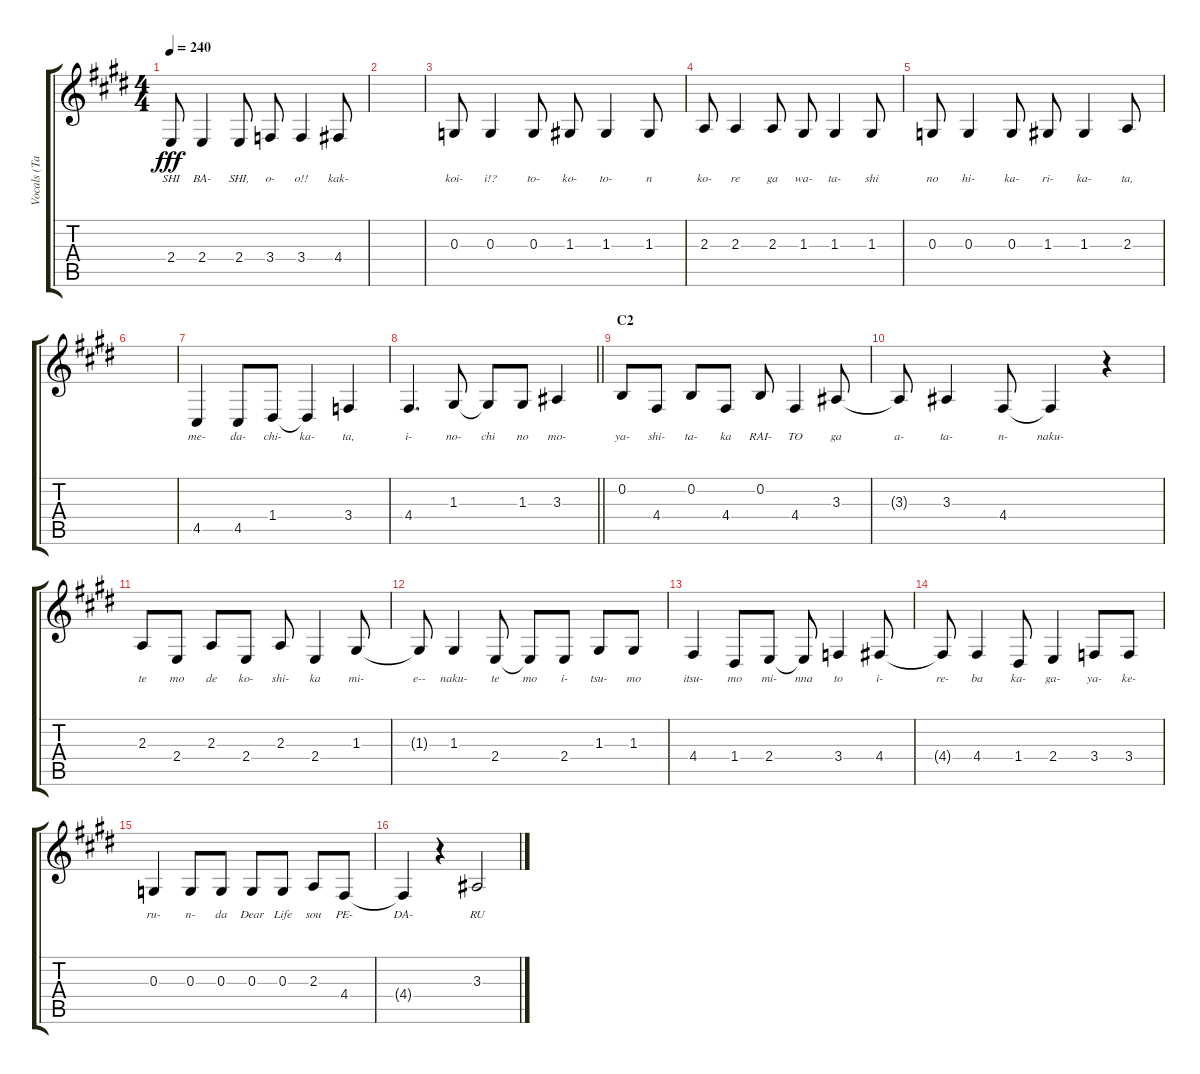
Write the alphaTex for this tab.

\track ("Vocals (Tainaka Ritsu)" "Vocals (Ta") {instrument altosax}
\staff {score tabs}
\tuning (E4 B3 G3 D3 A2 E2) {hide}
\ts (4 4)
\tempo 240
\clef g2
\ks e
2.4.8{lyrics (0 "SHI") lyrics (1 "") lyrics (2 "") lyrics (3 "") lyrics (4 "") dy fff} 2.4.4{lyrics (0 "BA-") lyrics (1 "") lyrics (2 "") lyrics (3 "") lyrics (4 "")} 2.4.8{lyrics (0 "SHI,") lyrics (1 "") lyrics (2 "") lyrics (3 "") lyrics (4 "")} 3.4.8{lyrics (0 "o-") lyrics (1 "") lyrics (2 "") lyrics (3 "") lyrics (4 "")} 3.4.4{lyrics (0 "o!!") lyrics (1 "") lyrics (2 "") lyrics (3 "") lyrics (4 "")} 4.4.8{lyrics (0 "kak-") lyrics (1 "") lyrics (2 "") lyrics (3 "") lyrics (4 "")} |
|
0.3.8{lyrics (0 "koi-") lyrics (1 "") lyrics (2 "") lyrics (3 "") lyrics (4 "")} 0.3.4{lyrics (0 "i!?") lyrics (1 "") lyrics (2 "") lyrics (3 "") lyrics (4 "")} 0.3.8{lyrics (0 "to-") lyrics (1 "") lyrics (2 "") lyrics (3 "") lyrics (4 "")} 1.3.8{lyrics (0 "ko-") lyrics (1 "") lyrics (2 "") lyrics (3 "") lyrics (4 "")} 1.3.4{lyrics (0 "to-") lyrics (1 "") lyrics (2 "") lyrics (3 "") lyrics (4 "")} 1.3.8{lyrics (0 "n") lyrics (1 "") lyrics (2 "") lyrics (3 "") lyrics (4 "")} |
2.3.8{lyrics (0 "ko-") lyrics (1 "") lyrics (2 "") lyrics (3 "") lyrics (4 "")} 2.3.4{lyrics (0 "re") lyrics (1 "") lyrics (2 "") lyrics (3 "") lyrics (4 "")} 2.3.8{lyrics (0 "ga") lyrics (1 "") lyrics (2 "") lyrics (3 "") lyrics (4 "")} 1.3.8{lyrics (0 "wa-") lyrics (1 "") lyrics (2 "") lyrics (3 "") lyrics (4 "")} 1.3.4{lyrics (0 "ta-") lyrics (1 "") lyrics (2 "") lyrics (3 "") lyrics (4 "")} 1.3.8{lyrics (0 "shi") lyrics (1 "") lyrics (2 "") lyrics (3 "") lyrics (4 "")} |
0.3.8{lyrics (0 "no") lyrics (1 "") lyrics (2 "") lyrics (3 "") lyrics (4 "")} 0.3.4{lyrics (0 "hi-") lyrics (1 "") lyrics (2 "") lyrics (3 "") lyrics (4 "")} 0.3.8{lyrics (0 "ka-") lyrics (1 "") lyrics (2 "") lyrics (3 "") lyrics (4 "")} 1.3.8{lyrics (0 "ri-") lyrics (1 "") lyrics (2 "") lyrics (3 "") lyrics (4 "")} 1.3.4{lyrics (0 "ka-") lyrics (1 "") lyrics (2 "") lyrics (3 "") lyrics (4 "")} 2.3.8{lyrics (0 "ta,") lyrics (1 "") lyrics (2 "") lyrics (3 "") lyrics (4 "")} |
|
4.5.4{lyrics (0 "me-") lyrics (1 "") lyrics (2 "") lyrics (3 "") lyrics (4 "")} 4.5.8{lyrics (0 "da-") lyrics (1 "") lyrics (2 "") lyrics (3 "") lyrics (4 "")} 1.4.8{lyrics (0 "chi-") lyrics (1 "") lyrics (2 "") lyrics (3 "") lyrics (4 "")} 1.4{t}.4{lyrics (0 "ka-") lyrics (1 "") lyrics (2 "") lyrics (3 "") lyrics (4 "")} 3.4.4{lyrics (0 "ta,") lyrics (1 "") lyrics (2 "") lyrics (3 "") lyrics (4 "")} |
\barLineRight lightlight
4.4.4{d lyrics (0 "i-") lyrics (1 "") lyrics (2 "") lyrics (3 "") lyrics (4 "")} 1.3.8{lyrics (0 "no-") lyrics (1 "") lyrics (2 "") lyrics (3 "") lyrics (4 "")} 1.3{t}.8{lyrics (0 "chi") lyrics (1 "") lyrics (2 "") lyrics (3 "") lyrics (4 "")} 1.3.8{lyrics (0 "no") lyrics (1 "") lyrics (2 "") lyrics (3 "") lyrics (4 "")} 3.3.4{lyrics (0 "mo-") lyrics (1 "") lyrics (2 "") lyrics (3 "") lyrics (4 "")} |
\section ("" "C2")
0.2.8{lyrics (0 "ya-") lyrics (1 "") lyrics (2 "") lyrics (3 "") lyrics (4 "")} 4.4.8{lyrics (0 "shi-") lyrics (1 "") lyrics (2 "") lyrics (3 "") lyrics (4 "")} 0.2.8{lyrics (0 "ta-") lyrics (1 "") lyrics (2 "") lyrics (3 "") lyrics (4 "")} 4.4.8{lyrics (0 "ka") lyrics (1 "") lyrics (2 "") lyrics (3 "") lyrics (4 "")} 0.2.8{lyrics (0 "RAI-") lyrics (1 "") lyrics (2 "") lyrics (3 "") lyrics (4 "")} 4.4.4{lyrics (0 "TO") lyrics (1 "") lyrics (2 "") lyrics (3 "") lyrics (4 "")} 3.3.8{lyrics (0 "ga") lyrics (1 "") lyrics (2 "") lyrics (3 "") lyrics (4 "")} |
3.3{t}.8{lyrics (0 "a-") lyrics (1 "") lyrics (2 "") lyrics (3 "") lyrics (4 "")} 3.3.4{lyrics (0 "ta-") lyrics (1 "") lyrics (2 "") lyrics (3 "") lyrics (4 "")} 4.4.8{lyrics (0 "n-") lyrics (1 "") lyrics (2 "") lyrics (3 "") lyrics (4 "")} 4.4{t}.4{lyrics (0 "naku-") lyrics (1 "") lyrics (2 "") lyrics (3 "") lyrics (4 "")} r.4 |
2.3.8{lyrics (0 "te") lyrics (1 "") lyrics (2 "") lyrics (3 "") lyrics (4 "")} 2.4.8{lyrics (0 "mo") lyrics (1 "") lyrics (2 "") lyrics (3 "") lyrics (4 "")} 2.3.8{lyrics (0 "de") lyrics (1 "") lyrics (2 "") lyrics (3 "") lyrics (4 "")} 2.4.8{lyrics (0 "ko-") lyrics (1 "") lyrics (2 "") lyrics (3 "") lyrics (4 "")} 2.3.8{lyrics (0 "shi-") lyrics (1 "") lyrics (2 "") lyrics (3 "") lyrics (4 "")} 2.4.4{lyrics (0 "ka") lyrics (1 "") lyrics (2 "") lyrics (3 "") lyrics (4 "")} 1.3.8{lyrics (0 "mi-") lyrics (1 "") lyrics (2 "") lyrics (3 "") lyrics (4 "")} |
1.3{t}.8{lyrics (0 "e--") lyrics (1 "") lyrics (2 "") lyrics (3 "") lyrics (4 "")} 1.3.4{lyrics (0 "naku-") lyrics (1 "") lyrics (2 "") lyrics (3 "") lyrics (4 "")} 2.4.8{lyrics (0 "te") lyrics (1 "") lyrics (2 "") lyrics (3 "") lyrics (4 "")} 2.4{t}.8{lyrics (0 "mo") lyrics (1 "") lyrics (2 "") lyrics (3 "") lyrics (4 "")} 2.4.8{lyrics (0 "i-") lyrics (1 "") lyrics (2 "") lyrics (3 "") lyrics (4 "")} 1.3.8{lyrics (0 "tsu-") lyrics (1 "") lyrics (2 "") lyrics (3 "") lyrics (4 "")} 1.3.8{lyrics (0 "mo") lyrics (1 "") lyrics (2 "") lyrics (3 "") lyrics (4 "")} |
4.4.4{lyrics (0 "itsu-") lyrics (1 "") lyrics (2 "") lyrics (3 "") lyrics (4 "")} 1.4.8{lyrics (0 "mo") lyrics (1 "") lyrics (2 "") lyrics (3 "") lyrics (4 "")} 2.4.8{lyrics (0 "mi-") lyrics (1 "") lyrics (2 "") lyrics (3 "") lyrics (4 "")} 2.4{t}.8{lyrics (0 "nna") lyrics (1 "") lyrics (2 "") lyrics (3 "") lyrics (4 "")} 3.4.4{lyrics (0 "to") lyrics (1 "") lyrics (2 "") lyrics (3 "") lyrics (4 "")} 4.4.8{lyrics (0 "i-") lyrics (1 "") lyrics (2 "") lyrics (3 "") lyrics (4 "")} |
4.4{t}.8{lyrics (0 "re-") lyrics (1 "") lyrics (2 "") lyrics (3 "") lyrics (4 "")} 4.4.4{lyrics (0 "ba") lyrics (1 "") lyrics (2 "") lyrics (3 "") lyrics (4 "")} 1.4.8{lyrics (0 "ka-") lyrics (1 "") lyrics (2 "") lyrics (3 "") lyrics (4 "")} 2.4.4{lyrics (0 "ga-") lyrics (1 "") lyrics (2 "") lyrics (3 "") lyrics (4 "")} 3.4.8{lyrics (0 "ya-") lyrics (1 "") lyrics (2 "") lyrics (3 "") lyrics (4 "")} 3.4.8{lyrics (0 "ke-") lyrics (1 "") lyrics (2 "") lyrics (3 "") lyrics (4 "")} |
0.3.4{lyrics (0 "ru-") lyrics (1 "") lyrics (2 "") lyrics (3 "") lyrics (4 "")} 0.3.8{lyrics (0 "n-") lyrics (1 "") lyrics (2 "") lyrics (3 "") lyrics (4 "")} 0.3.8{lyrics (0 "da") lyrics (1 "") lyrics (2 "") lyrics (3 "") lyrics (4 "")} 0.3.8{lyrics (0 "Dear") lyrics (1 "") lyrics (2 "") lyrics (3 "") lyrics (4 "")} 0.3.8{lyrics (0 "Life") lyrics (1 "") lyrics (2 "") lyrics (3 "") lyrics (4 "")} 2.3.8{lyrics (0 "sou") lyrics (1 "") lyrics (2 "") lyrics (3 "") lyrics (4 "")} 4.4.8{lyrics (0 "PE-") lyrics (1 "") lyrics (2 "") lyrics (3 "") lyrics (4 "")} |
4.4{t}.4{lyrics (0 "DA-") lyrics (1 "") lyrics (2 "") lyrics (3 "") lyrics (4 "")} r.4 3.3.2{lyrics (0 "RU") lyrics (1 "") lyrics (2 "") lyrics (3 "") lyrics (4 "")}
